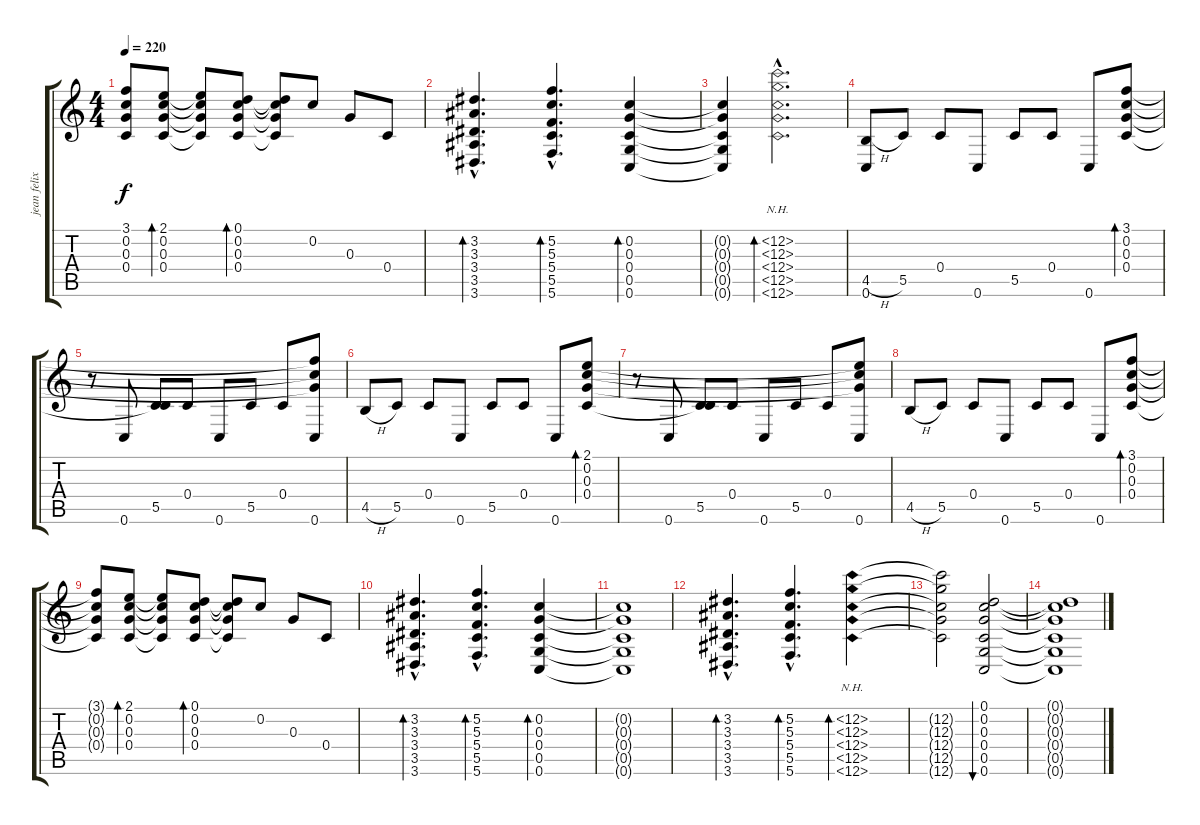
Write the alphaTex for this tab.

\track ("jean felix" "jean felix") {instrument acousticguitarsteel}
\staff {score tabs}
\tuning (D4 C4 G3 C3 G2 C2) {hide}
\ts (4 4)
\tempo 220
\clef g2
\ks c
(3.1{t} 0.2{t} 0.3{t} 0.4{t}).8{dy f} (2.1 0.2 0.3 0.4).8{bd 60} (2.1{t} 0.2{t} 0.3{t} 0.4{t}).8 (0.1 0.2 0.3 0.4).8{bd 60} (0.1{t} 0.2{t} 0.3{t} 0.4{t}).8 0.2.8 0.3.8 0.4.8 |
(3.2{hac} 3.3{hac} 3.4{hac} 3.5{hac} 3.6{hac}).4{d bd 60} (5.2{hac} 5.3{hac} 5.4{hac} 5.5{hac} 5.6{hac}).4{d bd 60} (0.2 0.3 0.4 0.5 0.6).4{bd 60} |
(0.2{t} 0.3{t} 0.4{t} 0.5{t} 0.6{t}).4 (12.2{nh hac} 12.3{nh hac} 12.4{nh hac} 12.5{nh hac} 12.6{nh hac}).2{d bd 60} |
(4.5{h} 0.6).8 5.5.8 0.4.8 0.6.8 5.5.8 0.4.8 0.6.8 (3.1 0.2 0.3 0.4).8{bd 60} |
r.8 0.6.8 (0.4{t} 5.5).8 0.4.8 0.6.8 5.5.8 0.4.8 (3.1{t} 0.2{t} 0.3{t} 0.6).8 |
4.5{h}.8 5.5.8 0.4.8 0.6.8 5.5.8 0.4.8 0.6.8 (2.1 0.2 0.3 0.4).8{bd 60} |
r.8 0.6.8 (0.4{t} 5.5).8 0.4.8 0.6.8 5.5.8 0.4.8 (2.1{t} 0.2{t} 0.3{t} 0.6).8 |
4.5{h}.8 5.5.8 0.4.8 0.6.8 5.5.8 0.4.8 0.6.8 (3.1 0.2 0.3 0.4).8{bd 60} |
(3.1{t} 0.2{t} 0.3{t} 0.4{t}).8 (2.1 0.2 0.3 0.4).8{bd 60} (2.1{t} 0.2{t} 0.3{t} 0.4{t}).8 (0.1 0.2 0.3 0.4).8{bd 60} (0.1{t} 0.2{t} 0.3{t} 0.4{t}).8 0.2.8 0.3.8 0.4.8 |
(3.2{hac} 3.3{hac} 3.4{hac} 3.5{hac} 3.6{hac}).4{d bd 60} (5.2{hac} 5.3{hac} 5.4{hac} 5.5{hac} 5.6{hac}).4{d bd 60} (0.2 0.3 0.4 0.5 0.6).4{bd 60} |
(0.2{t} 0.3{t} 0.4{t} 0.5{t} 0.6{t}).1 |
(3.2{hac} 3.3{hac} 3.4{hac} 3.5{hac} 3.6{hac}).4{d bd 60} (5.2{hac} 5.3{hac} 5.4{hac} 5.5{hac} 5.6{hac}).4{d bd 60} (12.2{nh} 12.3{nh} 12.4{nh} 12.5{nh} 12.6{nh}).4{bd 60} |
(12.2{t} 12.3{t} 12.4{t} 12.5{t} 12.6{t}).2 (0.1 0.2 0.3 0.4 0.5 0.6).2{bu 480} |
(0.1{t} 0.2{t} 0.3{t} 0.4{t} 0.5{t} 0.6{t}).1
